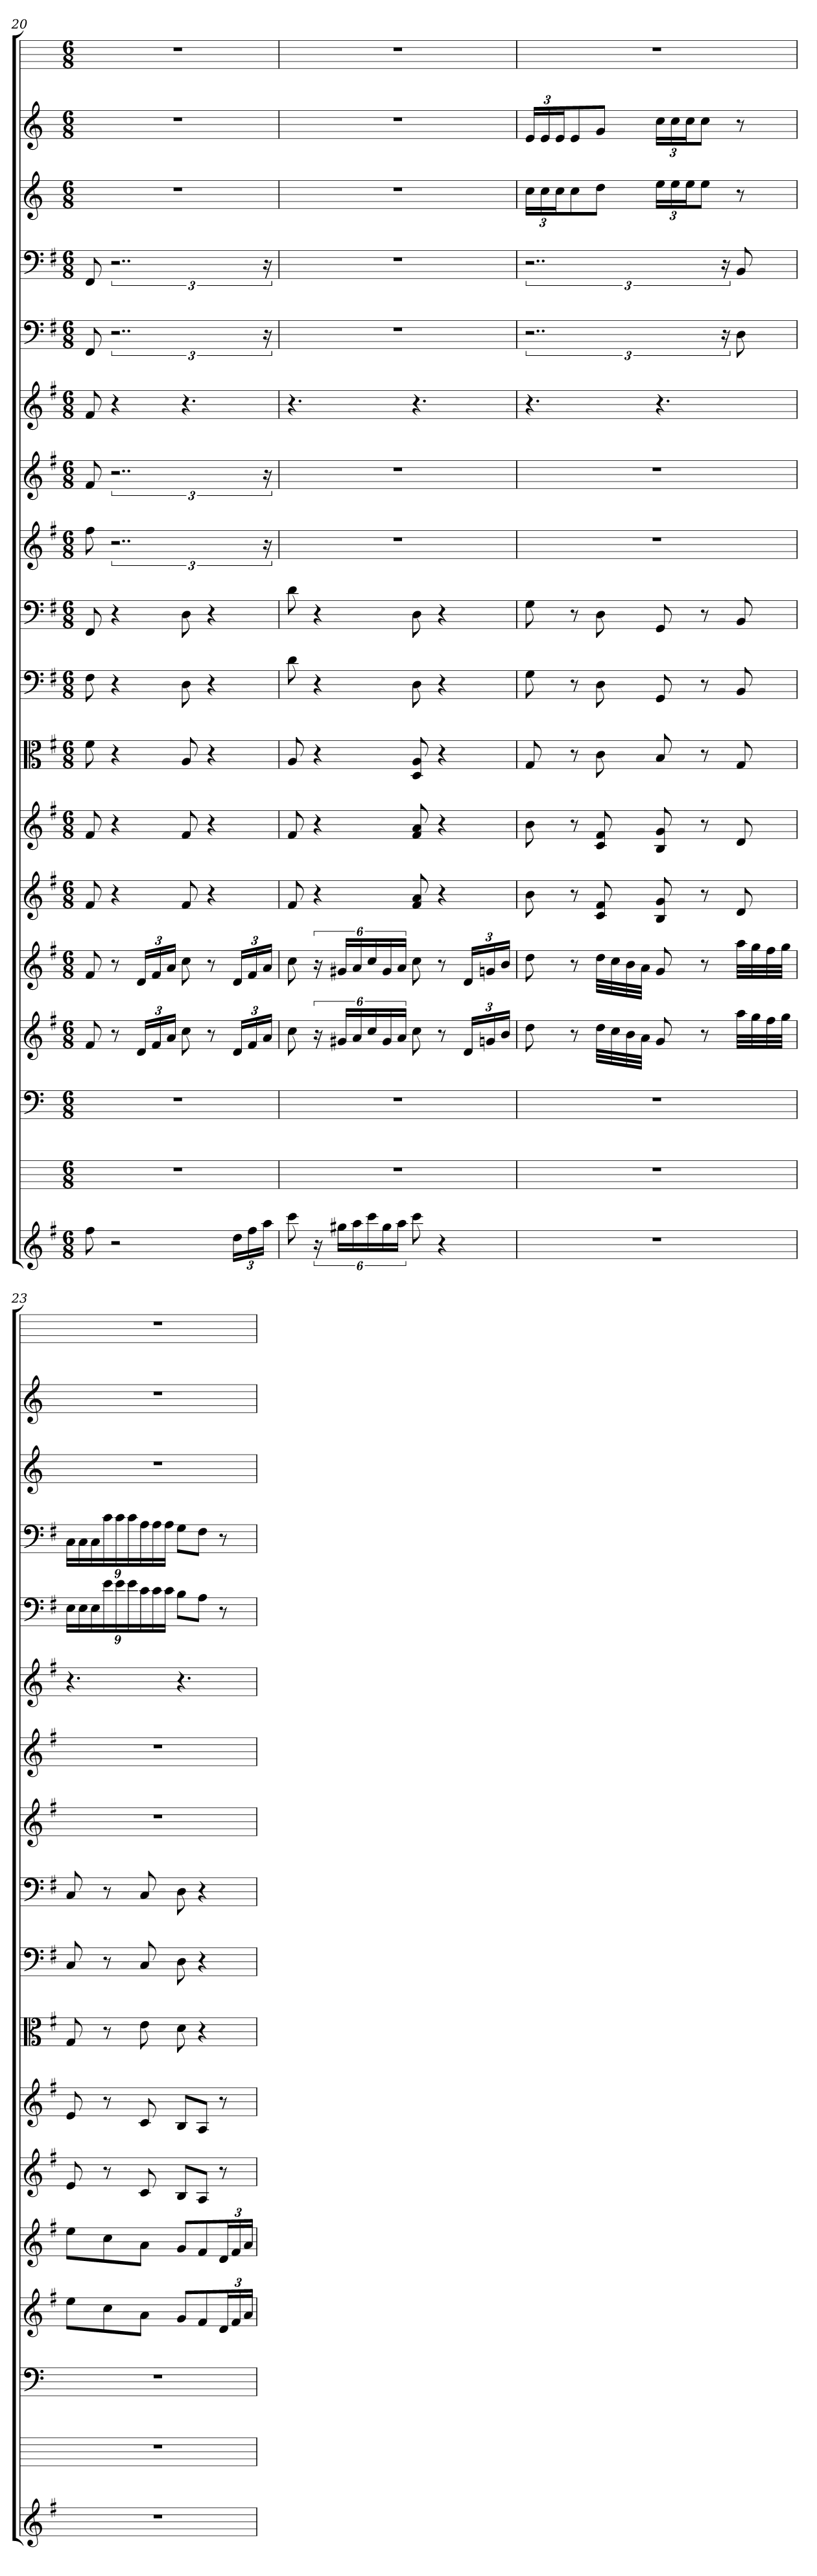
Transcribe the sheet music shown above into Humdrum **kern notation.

**kern	**kern	**kern	**kern	**kern	**kern	**kern	**kern	**kern	**kern	**kern	**kern	**kern	**kern	**kern	**kern	**kern	**kern
*part18	*part17	*part16	*part15	*part14	*part13	*part12	*part11	*part10	*part9	*part8	*part7	*part6	*part5	*part4	*part3	*part2	*part1
*staff18	*staff17	*staff16	*staff15	*staff14	*staff13	*staff12	*staff11	*staff10	*staff9	*staff8	*staff7	*staff6	*staff5	*staff4	*staff3	*staff2	*staff1
*	*	*clefF4	*	*	*	*	*clefC3	*clefF4	*clefF4	*	*	*	*clefF4	*clefF4	*	*	*
*k[f#]	*k[]	*k[]	*k[f#]	*k[f#]	*k[f#]	*k[f#]	*k[f#]	*k[f#]	*k[f#]	*k[f#]	*k[f#]	*k[f#]	*k[f#]	*k[f#]	*k[]	*k[]	*k[]
*M6/8	*M6/8	*M6/8	*M6/8	*M6/8	*M6/8	*M6/8	*M6/8	*M6/8	*M6/8	*M6/8	*M6/8	*M6/8	*M6/8	*M6/8	*M6/8	*M6/8	*M6/8
=20	=20	=20	=20	=20	=20	=20	=20	=20	=20	=20	=20	=20	=20	=20	=20	=20	=20
8ff#	2.r	2.r	8f#	8f#	8f#	8f#	8f#	8F#	8FF#	8ff#	8f#	8f#	8FF#	8FF#	2.r	2.r	2.r
2r	.	.	8r	8r	4r	4r	4r	4r	4r	3..r	3..r	4r	3..r	3..r	.	.	.
.	.	.	24dLL	24dLL	.	.	.	.	.	.	.	.	.	.	.	.	.
.	.	.	24f#	24f#	.	.	.	.	.	.	.	.	.	.	.	.	.
.	.	.	24aJJ	24aJJ	.	.	.	.	.	.	.	.	.	.	.	.	.
.	.	.	8cc	8cc	8f#	8f#	8A	8D	8D	.	.	4.r	.	.	.	.	.
.	.	.	8r	8r	4r	4r	4r	4r	4r	.	.	.	.	.	.	.	.
24ddLL	.	.	24dLL	24dLL	.	.	.	.	.	.	.	.	.	.	.	.	.
24ff#	.	.	24f#	24f#	.	.	.	.	.	.	.	.	.	.	.	.	.
24aaJJ	.	.	24aJJ	24aJJ	.	.	.	.	.	24r	24r	.	24r	24r	.	.	.
=21	=21	=21	=21	=21	=21	=21	=21	=21	=21	=21	=21	=21	=21	=21	=21	=21	=21
8ccc	2.r	2.r	8cc	8cc	8f#	8f#	8A	8d	8d	2.r	2.r	4.r	2.r	2.r	2.r	2.r	2.r
24r	.	.	24r	24r	4r	4r	4r	4r	4r	.	.	.	.	.	.	.	.
24gg#XLL	.	.	24g#XLL	24g#XLL	.	.	.	.	.	.	.	.	.	.	.	.	.
24aa	.	.	24a	24a	.	.	.	.	.	.	.	.	.	.	.	.	.
24ccc	.	.	24cc	24cc	.	.	.	.	.	.	.	.	.	.	.	.	.
24gg#	.	.	24g#	24g#	.	.	.	.	.	.	.	.	.	.	.	.	.
24aaJJ	.	.	24aJJ	24aJJ	.	.	.	.	.	.	.	.	.	.	.	.	.
8ccc	.	.	8cc	8cc	8f# 8a	8f# 8a	8D 8A	8D	8D	.	.	4.r	.	.	.	.	.
4r	.	.	8r	8r	4r	4r	4r	4r	4r	.	.	.	.	.	.	.	.
.	.	.	24dLL	24dLL	.	.	.	.	.	.	.	.	.	.	.	.	.
.	.	.	24gn	24gn	.	.	.	.	.	.	.	.	.	.	.	.	.
.	.	.	24bJJ	24bJJ	.	.	.	.	.	.	.	.	.	.	.	.	.
=22	=22	=22	=22	=22	=22	=22	=22	=22	=22	=22	=22	=22	=22	=22	=22	=22	=22
2.r	2.r	2.r	8dd	8dd	8b	8b	8G	8G	8G	2.r	2.r	4.r	3..r	3..r	24ccLL	24eLL	2.r
.	.	.	.	.	.	.	.	.	.	.	.	.	.	.	24cc	24e	.
.	.	.	.	.	.	.	.	.	.	.	.	.	.	.	24ccJ	24eJ	.
.	.	.	8r	8r	8r	8r	8r	8r	8r	.	.	.	.	.	8cc	8e	.
.	.	.	32ddLLL	32ddLLL	8c 8f#	8c 8f#	8c	8D	8D	.	.	.	.	.	8ddJ	8gJ	.
.	.	.	32cc	32cc	.	.	.	.	.	.	.	.	.	.	.	.	.
.	.	.	32b	32b	.	.	.	.	.	.	.	.	.	.	.	.	.
.	.	.	32aJJJ	32aJJJ	.	.	.	.	.	.	.	.	.	.	.	.	.
.	.	.	8g	8g	8B 8g	8B 8g	8B	8GG	8GG	.	.	4.r	.	.	24eeLL	24ccLL	.
.	.	.	.	.	.	.	.	.	.	.	.	.	.	.	24ee	24cc	.
.	.	.	.	.	.	.	.	.	.	.	.	.	.	.	24eeJ	24ccJ	.
.	.	.	8r	8r	8r	8r	8r	8r	8r	.	.	.	.	.	8eeJ	8ccJ	.
.	.	.	.	.	.	.	.	.	.	.	.	.	24r	24r	.	.	.
.	.	.	32aaLLL	32aaLLL	8d	8d	8G	8BB	8BB	.	.	.	8D	8BB	8r	8r	.
.	.	.	32gg	32gg	.	.	.	.	.	.	.	.	.	.	.	.	.
.	.	.	32ff#	32ff#	.	.	.	.	.	.	.	.	.	.	.	.	.
.	.	.	32ggJJJ	32ggJJJ	.	.	.	.	.	.	.	.	.	.	.	.	.
=23	=23	=23	=23	=23	=23	=23	=23	=23	=23	=23	=23	=23	=23	=23	=23	=23	=23
2.r	2.r	2.r	8eeL	8eeL	8e	8e	8G	8C	8C	2.r	2.r	4.r	24E\LL	24C\LL	2.r	2.r	2.r
.	.	.	.	.	.	.	.	.	.	.	.	.	24E\	24C\	.	.	.
.	.	.	.	.	.	.	.	.	.	.	.	.	24E\	24C\	.	.	.
.	.	.	8cc	8cc	8r	8r	8r	8r	8r	.	.	.	24e\	24c\	.	.	.
.	.	.	.	.	.	.	.	.	.	.	.	.	24e\	24c\	.	.	.
.	.	.	.	.	.	.	.	.	.	.	.	.	24e\	24c\	.	.	.
.	.	.	8aJ	8aJ	8c	8c	8e	8C	8C	.	.	.	24c\	24A\	.	.	.
.	.	.	.	.	.	.	.	.	.	.	.	.	24c\	24A\	.	.	.
.	.	.	.	.	.	.	.	.	.	.	.	.	24c\JJ	24A\JJ	.	.	.
.	.	.	8gL	8gL	8BL	8BL	8d	8D	8D	.	.	4.r	8B\L	8G\L	.	.	.
.	.	.	8f#	8f#	8AJ	8AJ	4r	4r	4r	.	.	.	8A\J	8F#\J	.	.	.
.	.	.	24dL	24dL	8r	8r	.	.	.	.	.	.	8r	8r	.	.	.
.	.	.	24f#	24f#	.	.	.	.	.	.	.	.	.	.	.	.	.
.	.	.	24aJJ	24aJJ	.	.	.	.	.	.	.	.	.	.	.	.	.
=	=	=	=	=	=	=	=	=	=	=	=	=	=	=	=	=	=
*-	*-	*-	*-	*-	*-	*-	*-	*-	*-	*-	*-	*-	*-	*-	*-	*-	*-
